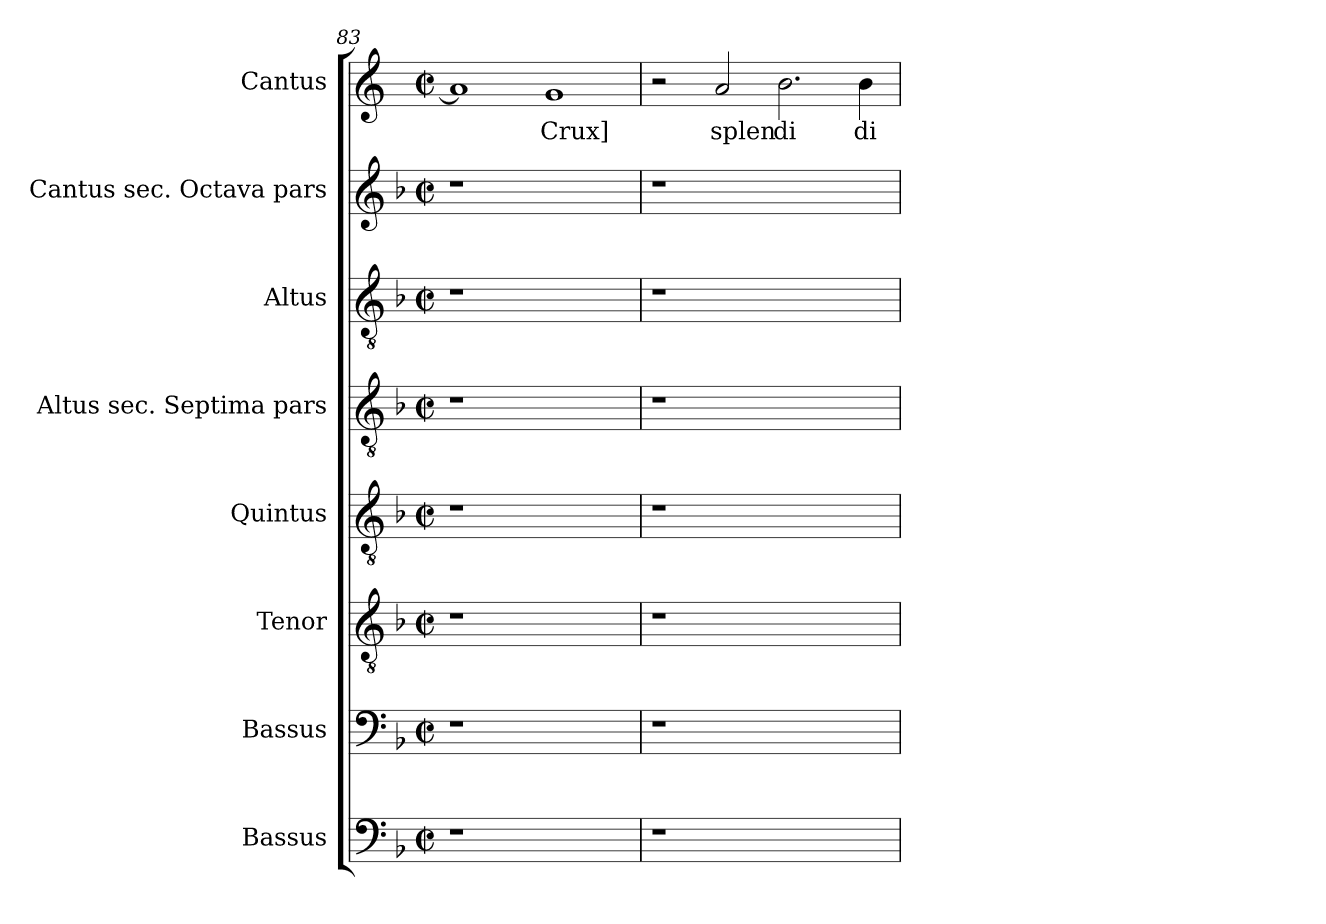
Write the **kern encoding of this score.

**kern	**kern	**kern	**kern	**kern	**kern	**kern	**kern	**text
*part8	*part7	*part6	*part5	*part4	*part3	*part2	*part1	*part1
*staff8	*staff7	*staff6	*staff5	*staff4	*staff3	*staff2	*staff1	*staff1
*I"Bassus	*I"Bassus	*I"Tenor	*I"Quintus	*I"Altus sec. Septima pars	*I"Altus	*I"Cantus sec. Octava pars	*I"Cantus	*
*	*I'Bassus	*I'Tenor	*I'Quintus	*	*I'Altus	*	*I'Cantus	*
*clefF4	*clefF4	*clefGv2	*clefGv2	*clefGv2	*clefGv2	*clefG2	*clefG2	*
*k[b-]	*k[b-]	*k[b-]	*k[b-]	*k[b-]	*k[b-]	*k[b-]	*k[]	*
*F:	*F:	*F:	*F:	*F:	*F:	*F:	*C:	*
*M2/2	*M2/2	*M2/2	*M2/2	*M2/2	*M2/2	*M2/2	*M2/2	*
*met(c|)	*met(c|)	*met(c|)	*met(c|)	*met(c|)	*met(c|)	*met(c|)	*met(c|)	*
=83	=83	=83	=83	=83	=83	=83	=83	=83
1r	1r	1r	1r	1r	1r	1r	1a]	.
!	!	!	!	!	!	!	!	!LO:LY:b
1ryy	1ryy	1ryy	1ryy	1ryy	1ryy	1ryy	1g	Crux]
=84	=84	=84	=84	=84	=84	=84	=84	=84
1r	1r	1r	1r	1r	1r	1r	2r	.
!	!	!	!	!	!	!	!	!LO:LY:b
.	.	.	.	.	.	.	2a/	splen
!	!	!	!	!	!	!	!	!LO:LY:b
1ryy	1ryy	1ryy	1ryy	1ryy	1ryy	1ryy	2.b\	di
!	!	!	!	!	!	!	!	!LO:LY:b
.	.	.	.	.	.	.	4b\	di
=	=	=	=	=	=	=	=	=
*-	*-	*-	*-	*-	*-	*-	*-	*-
